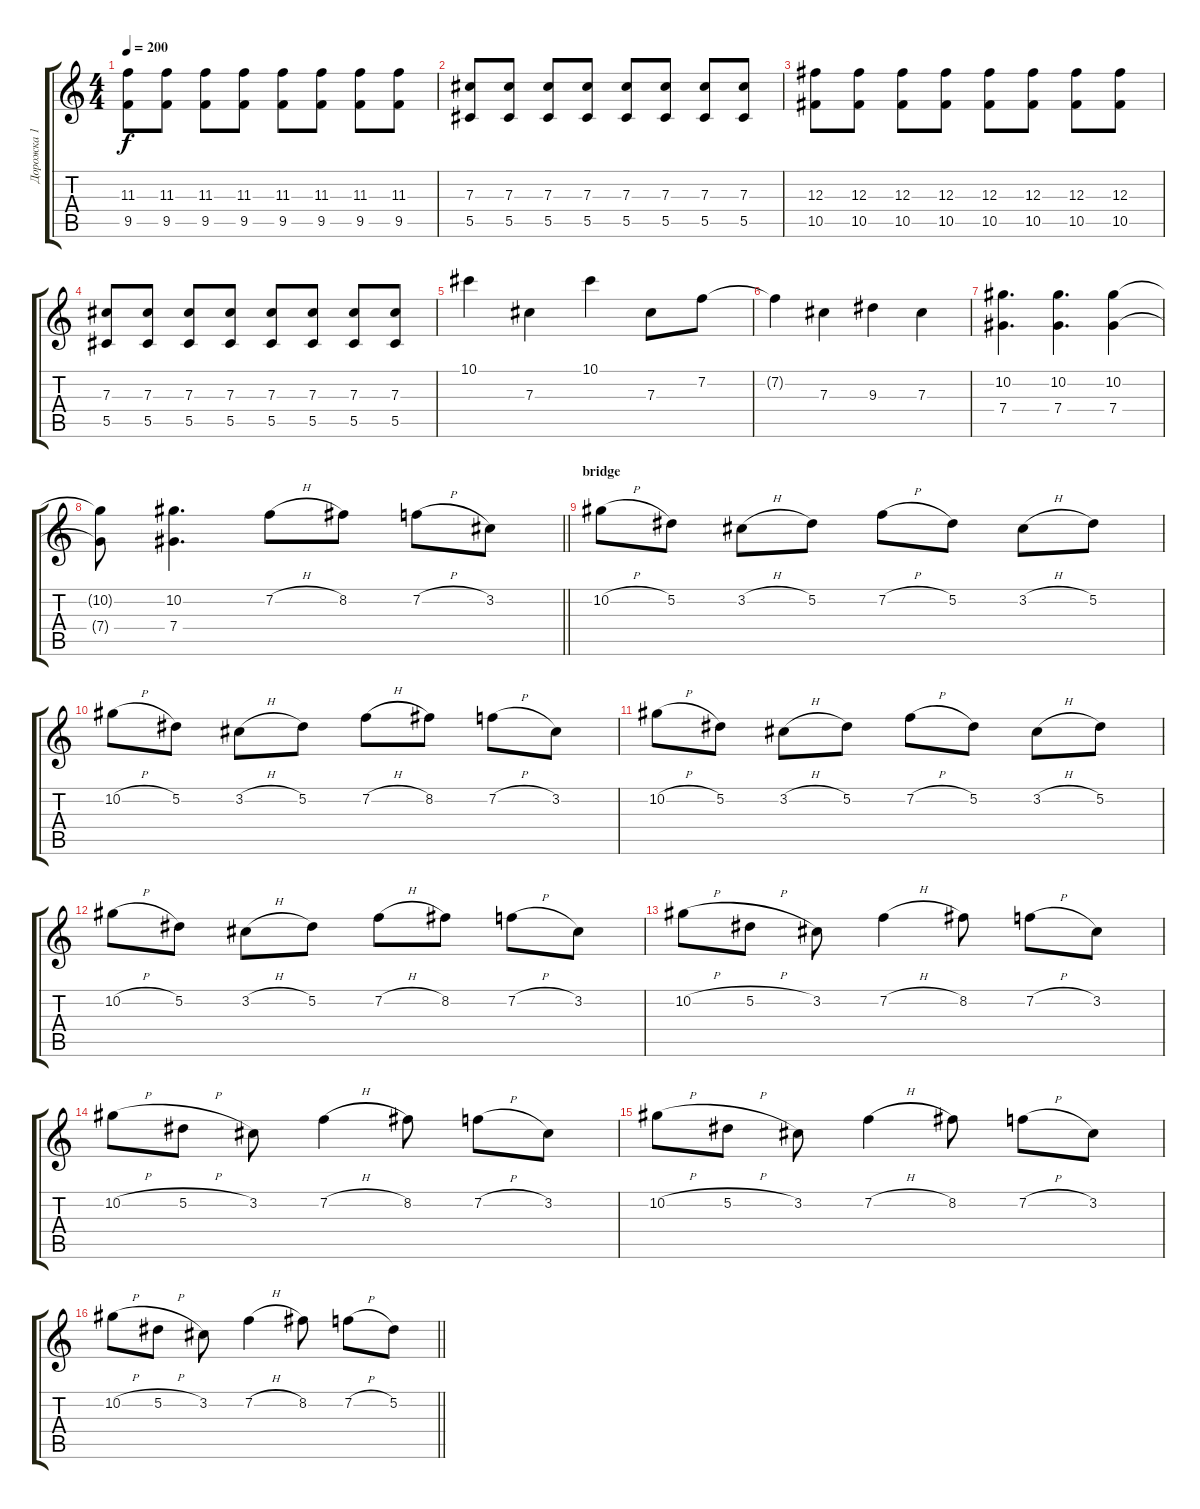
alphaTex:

\track ("Дорожка 1" "Дорожка 1") {instrument distortionguitar}
\staff {score tabs}
\tuning (Eb4 Bb3 Gb3 Db3 Ab2 Db2) {hide}
\ts (4 4)
\tempo 200
\clef g2
\ks c
(11.3 9.5).8{dy f} (11.3 9.5).8 (11.3 9.5).8 (11.3 9.5).8 (11.3 9.5).8 (11.3 9.5).8 (11.3 9.5).8 (11.3 9.5).8 |
(7.3 5.5).8 (7.3 5.5).8 (7.3 5.5).8 (7.3 5.5).8 (7.3 5.5).8 (7.3 5.5).8 (7.3 5.5).8 (7.3 5.5).8 |
(12.3 10.5).8 (12.3 10.5).8 (12.3 10.5).8 (12.3 10.5).8 (12.3 10.5).8 (12.3 10.5).8 (12.3 10.5).8 (12.3 10.5).8 |
(7.3 5.5).8 (7.3 5.5).8 (7.3 5.5).8 (7.3 5.5).8 (7.3 5.5).8 (7.3 5.5).8 (7.3 5.5).8 (7.3 5.5).8 |
10.1.4 7.3.4 10.1.4 7.3.8 7.2.8 |
7.2{t}.4 7.3.4 9.3.4 7.3.4 |
(10.2 7.4).4{d} (10.2 7.4).4{d} (10.2 7.4).4 |
\barLineRight lightlight
(10.2{t} 7.4{t}).8 (10.2 7.4).4{d} 7.2{h}.8{volume 14} 8.2.8 7.2{h}.8 3.2.8 |
\section ("" "bridge")
10.2{h}.8 5.2.8 3.2{h}.8 5.2.8 7.2{h}.8 5.2.8 3.2{h}.8 5.2.8 |
10.2{h}.8 5.2.8 3.2{h}.8 5.2.8 7.2{h}.8 8.2.8 7.2{h}.8 3.2.8 |
10.2{h}.8 5.2.8 3.2{h}.8 5.2.8 7.2{h}.8 5.2.8 3.2{h}.8 5.2.8 |
10.2{h}.8 5.2.8 3.2{h}.8 5.2.8 7.2{h}.8 8.2.8 7.2{h}.8 3.2.8 |
10.2{h}.8 5.2{h}.8 3.2.8 7.2{h}.4 8.2.8 7.2{h}.8 3.2.8 |
10.2{h}.8 5.2{h}.8 3.2.8 7.2{h}.4 8.2.8 7.2{h}.8 3.2.8 |
10.2{h}.8 5.2{h}.8 3.2.8 7.2{h}.4 8.2.8 7.2{h}.8 3.2.8 |
\barLineRight lightlight
10.2{h}.8 5.2{h}.8 3.2.8 7.2{h}.4 8.2.8 7.2{h}.8 5.2.8
